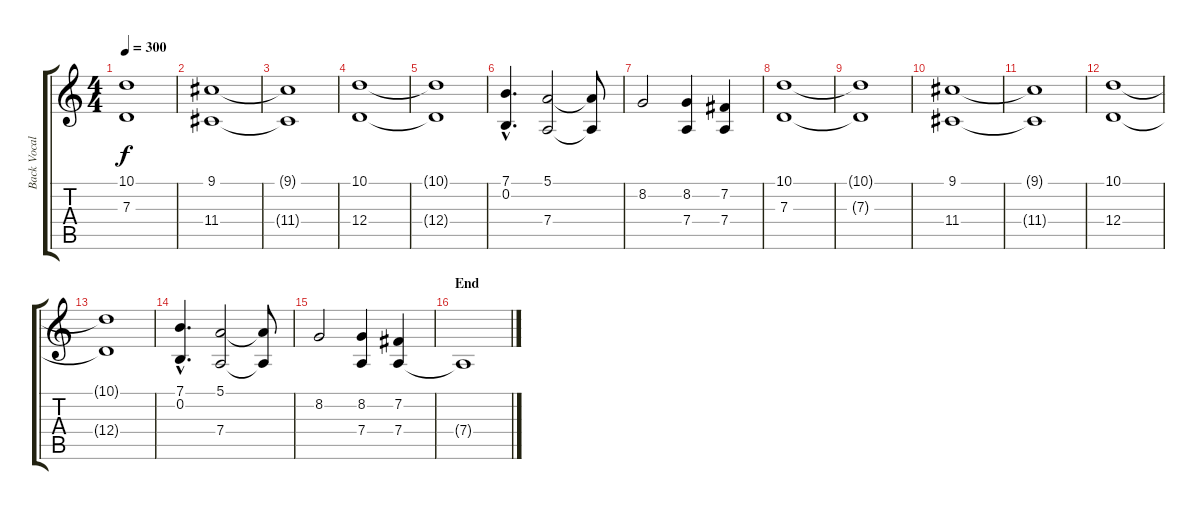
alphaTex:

\track ("Back Vocal" "Back Vocal") {instrument choiraahs}
\staff {score tabs}
\tuning (E4 B3 G3 D3 A2 E2) {hide}
\ts (4 4)
\tempo 300
\clef g2
\ks c
(10.1{t} 7.3{t}).1{dy f} |
(9.1 11.4).1 |
(9.1{t} 11.4{t}).1 |
(10.1 12.4).1 |
(10.1{t} 12.4{t}).1 |
(7.1{hac} 0.2{hac}).4{d} (5.1 7.4).2 (5.1{t} 7.4{t}).8 |
8.2.2 (8.2 7.4).4 (7.2 7.4).4 |
(10.1 7.3).1 |
(10.1{t} 7.3{t}).1 |
(9.1 11.4).1 |
(9.1{t} 11.4{t}).1 |
(10.1 12.4).1 |
(10.1{t} 12.4{t}).1 |
(7.1{hac} 0.2{hac}).4{d} (5.1 7.4).2 (5.1{t} 7.4{t}).8 |
8.2.2 (8.2 7.4).4 (7.2 7.4).4 |
\section ("" "End")
7.4{t}.1
